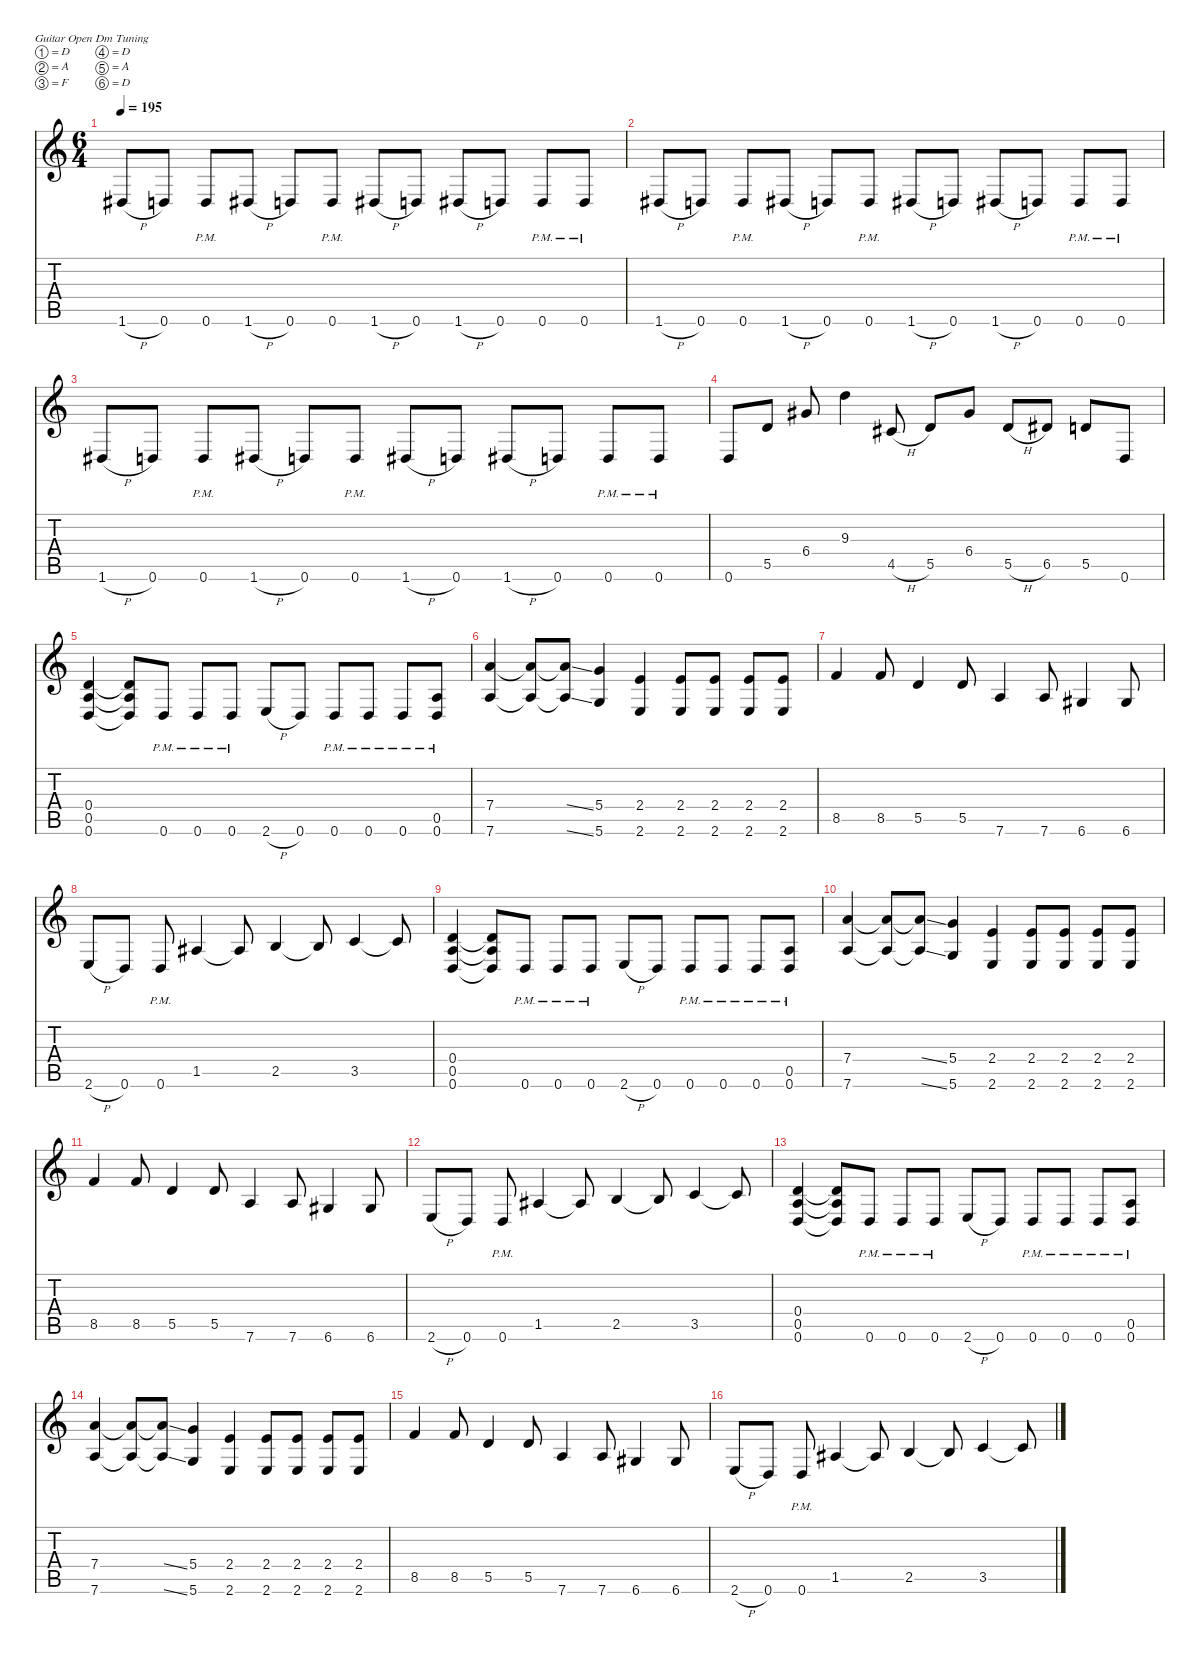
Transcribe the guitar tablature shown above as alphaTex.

\defaultSystemsLayout 4
\hideDynamics
\bracketExtendMode nobrackets
\singleTrackTrackNamePolicy hidden
\multiTrackTrackNamePolicy hidden
\firstSystemTrackNameMode fullname
\firstSystemTrackNameOrientation horizontal
\otherSystemsTrackNameOrientation horizontal
\track ("Guitar 1" "dist.guit.") {instrument distortionguitar}
\staff {score tabs}
\tuning (D4 A3 F3 D3 A2 D2)
\ts (6 4)
\tempo 195
\clef g2
\ks c
1.6{h acc #}.8{dy f beam Up} 0.6.8{beam Up} 0.6{pm}.8{beam Up} 1.6{h acc #}.8{beam Up} 0.6.8{beam Up} 0.6{pm}.8{beam Up} 1.6{h acc #}.8{beam Up} 0.6.8{beam Up} 1.6{h acc #}.8{beam Up} 0.6.8{beam Up} 0.6{pm}.8{beam Up} 0.6{pm}.8{beam Up} |
1.6{h acc #}.8{beam Up} 0.6.8{beam Up} 0.6{pm}.8{beam Up} 1.6{h acc #}.8{beam Up} 0.6.8{beam Up} 0.6{pm}.8{beam Up} 1.6{h acc #}.8{beam Up} 0.6.8{beam Up} 1.6{h acc #}.8{beam Up} 0.6.8{beam Up} 0.6{pm}.8{beam Up} 0.6{pm}.8{beam Up} |
1.6{h acc #}.8{beam Up} 0.6.8{beam Up} 0.6{pm}.8{beam Up} 1.6{h acc #}.8{beam Up} 0.6.8{beam Up} 0.6{pm}.8{beam Up} 1.6{h acc #}.8{beam Up} 0.6.8{beam Up} 1.6{h acc #}.8{beam Up} 0.6.8{beam Up} 0.6{pm}.8{beam Up} 0.6{pm}.8{beam Up} |
0.6.8{beam Up} 5.5.8{beam Up} 6.4{acc #}.8{beam Up} 9.3.4{beam Down} 4.5{h acc #}.8{beam Up} 5.5.8{beam Up} 6.4{acc #}.8{beam Up} 5.5{h}.8{beam Up} 6.5{acc #}.8{beam Up} 5.5.8{beam Up} 0.6.8{beam Up} |
(0.4 0.5 0.6).4{beam Up} (0.4{t} 0.5{t} 0.6{t}).8{beam Up} 0.6{pm}.8{beam Up} 0.6{pm}.8{beam Up} 0.6{pm}.8{beam Up} 2.6{h}.8{beam Up} 0.6.8{beam Up} 0.6{pm}.8{beam Up} 0.6{pm}.8{beam Up} 0.6{pm}.8{beam Up} (0.5{pm} 0.6{pm}).8{beam Up} |
(7.4 7.6).4{beam Up} (7.4{t} 7.6{t}).8{beam Up} (7.4{ss t} 7.6{ss t}).8{beam Up} (5.4 5.6).4{beam Up} (2.4 2.6).4{beam Up} (2.4 2.6).8{beam Up} (2.4 2.6).8{beam Up} (2.4 2.6).8{beam Up} (2.4 2.6).8{beam Up} |
8.5.4{beam Up} 8.5.8{beam Up} 5.5.4{beam Up} 5.5.8{beam Up} 7.6.4{beam Up} 7.6.8{beam Up} 6.6{acc #}.4{beam Up} 6.6{acc #}.8{beam Up} |
2.6{h}.8{beam Up} 0.6.8{beam Up} 0.6{pm}.8{beam Up} 1.5{acc #}.4{beam Up} 1.5{t acc #}.8{beam Up} 2.5.4{beam Up} 2.5{t}.8{beam Up} 3.5.4{beam Up} 3.5{t}.8{beam Up} |
(0.4 0.5 0.6).4{beam Up} (0.4{t} 0.5{t} 0.6{t}).8{beam Up} 0.6{pm}.8{beam Up} 0.6{pm}.8{beam Up} 0.6{pm}.8{beam Up} 2.6{h}.8{beam Up} 0.6.8{beam Up} 0.6{pm}.8{beam Up} 0.6{pm}.8{beam Up} 0.6{pm}.8{beam Up} (0.5{pm} 0.6{pm}).8{beam Up} |
(7.4 7.6).4{beam Up} (7.4{t} 7.6{t}).8{beam Up} (7.4{ss t} 7.6{ss t}).8{beam Up} (5.4 5.6).4{beam Up} (2.4 2.6).4{beam Up} (2.4 2.6).8{beam Up} (2.4 2.6).8{beam Up} (2.4 2.6).8{beam Up} (2.4 2.6).8{beam Up} |
8.5.4{beam Up} 8.5.8{beam Up} 5.5.4{beam Up} 5.5.8{beam Up} 7.6.4{beam Up} 7.6.8{beam Up} 6.6{acc #}.4{beam Up} 6.6{acc #}.8{beam Up} |
2.6{h}.8{beam Up} 0.6.8{beam Up} 0.6{pm}.8{beam Up} 1.5{acc #}.4{beam Up} 1.5{t acc #}.8{beam Up} 2.5.4{beam Up} 2.5{t}.8{beam Up} 3.5.4{beam Up} 3.5{t}.8{beam Up} |
(0.4 0.5 0.6).4{beam Up} (0.4{t} 0.5{t} 0.6{t}).8{beam Up} 0.6{pm}.8{beam Up} 0.6{pm}.8{beam Up} 0.6{pm}.8{beam Up} 2.6{h}.8{beam Up} 0.6.8{beam Up} 0.6{pm}.8{beam Up} 0.6{pm}.8{beam Up} 0.6{pm}.8{beam Up} (0.5{pm} 0.6{pm}).8{beam Up} |
(7.4 7.6).4{beam Up} (7.4{t} 7.6{t}).8{beam Up} (7.4{ss t} 7.6{ss t}).8{beam Up} (5.4 5.6).4{beam Up} (2.4 2.6).4{beam Up} (2.4 2.6).8{beam Up} (2.4 2.6).8{beam Up} (2.4 2.6).8{beam Up} (2.4 2.6).8{beam Up} |
8.5.4{beam Up} 8.5.8{beam Up} 5.5.4{beam Up} 5.5.8{beam Up} 7.6.4{beam Up} 7.6.8{beam Up} 6.6{acc #}.4{beam Up} 6.6{acc #}.8{beam Up} |
2.6{h}.8{beam Up} 0.6.8{beam Up} 0.6{pm}.8{beam Up} 1.5{acc #}.4{beam Up} 1.5{t acc #}.8{beam Up} 2.5.4{beam Up} 2.5{t}.8{beam Up} 3.5.4{beam Up} 3.5{t}.8{beam Up}
